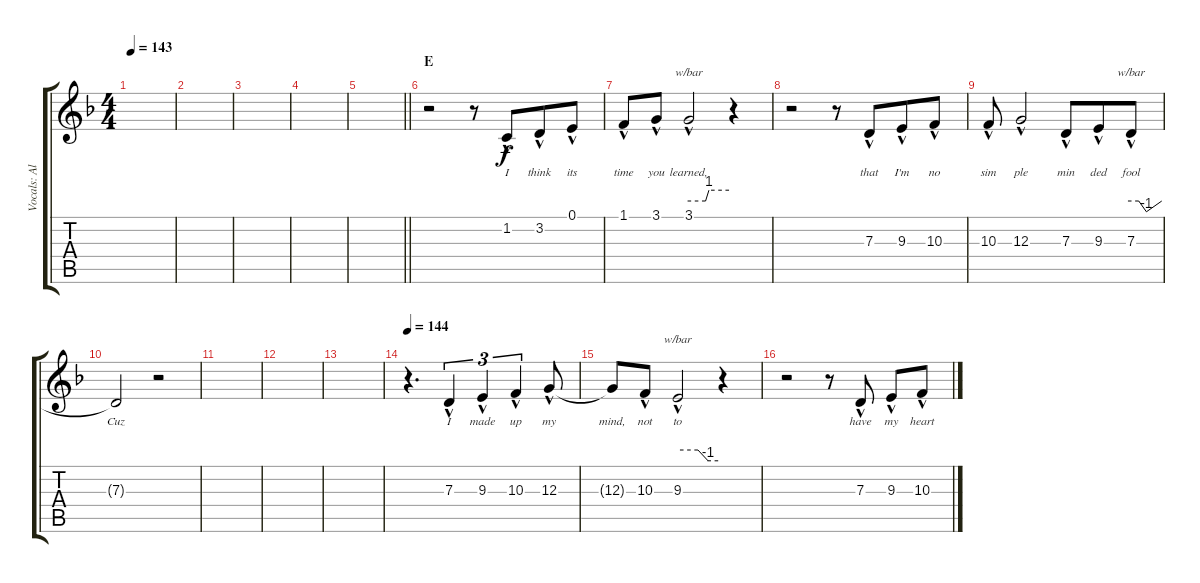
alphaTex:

\track ("Vocals: Aldo" "Vocals: Al") {instrument lead2sawtooth}
\staff {score tabs}
\tuning (E4 B3 G3 D3 A2 E2) {hide}
\ts (4 4)
\tempo 143
\clef g2
\ks f
|
|
|
|
\barLineRight lightlight
|
\section ("" "E")
r.2 r.8 1.2{hac}.8{lyrics (0 "I") lyrics (1 "") lyrics (2 "") lyrics (3 "") lyrics (4 "") beam merge} 3.2{hac}.8{lyrics (0 "think") lyrics (1 "") lyrics (2 "") lyrics (3 "") lyrics (4 "") beam merge} 0.1{hac}.8{lyrics (0 "its") lyrics (1 "") lyrics (2 "") lyrics (3 "") lyrics (4 "")} |
1.1{hac}.8{lyrics (0 "time") lyrics (1 "") lyrics (2 "") lyrics (3 "") lyrics (4 "")} 3.1{hac}.8{lyrics (0 "you") lyrics (1 "") lyrics (2 "") lyrics (3 "") lyrics (4 "")} 3.1{hac}.2{tbe (custom default 0 0 25 0 30 4 60 4) lyrics (0 "learned,") lyrics (1 "") lyrics (2 "") lyrics (3 "") lyrics (4 "")} r.4 |
r.2 r.8 7.3{hac}.8{lyrics (0 "that") lyrics (1 "") lyrics (2 "") lyrics (3 "") lyrics (4 "") beam merge} 9.3{hac}.8{lyrics (0 "I'm") lyrics (1 "") lyrics (2 "") lyrics (3 "") lyrics (4 "")} 10.3{hac}.8{lyrics (0 "no") lyrics (1 "") lyrics (2 "") lyrics (3 "") lyrics (4 "")} |
10.3{hac}.8{lyrics (0 "sim") lyrics (1 "") lyrics (2 "") lyrics (3 "") lyrics (4 "")} 12.3{hac}.2{lyrics (0 "ple") lyrics (1 "") lyrics (2 "") lyrics (3 "") lyrics (4 "")} 7.3{hac}.8{lyrics (0 "min") lyrics (1 "") lyrics (2 "") lyrics (3 "") lyrics (4 "") beam merge} 9.3{hac}.8{lyrics (0 "ded") lyrics (1 "") lyrics (2 "") lyrics (3 "") lyrics (4 "")} 7.3{hac}.8{tbe (custom default 0 0 15 0 30 -4 60 0) lyrics (0 "fool") lyrics (1 "") lyrics (2 "") lyrics (3 "") lyrics (4 "")} |
7.3{t}.2{lyrics (0 "Cuz") lyrics (1 "") lyrics (2 "") lyrics (3 "") lyrics (4 "")} r.2 |
|
|
|
\tempo 144
r.4{d} 7.3{hac}.4{tu (3 2) lyrics (0 "I") lyrics (1 "") lyrics (2 "") lyrics (3 "") lyrics (4 "")} 9.3{hac}.4{tu (3 2) lyrics (0 "made") lyrics (1 "") lyrics (2 "") lyrics (3 "") lyrics (4 "")} 10.3{hac}.4{tu (3 2) lyrics (0 "up") lyrics (1 "") lyrics (2 "") lyrics (3 "") lyrics (4 "")} 12.3{hac}.8{lyrics (0 "my") lyrics (1 "") lyrics (2 "") lyrics (3 "") lyrics (4 "")} |
12.3{t}.8{lyrics (0 "mind,") lyrics (1 "") lyrics (2 "") lyrics (3 "") lyrics (4 "")} 10.3{hac}.8{lyrics (0 "not") lyrics (1 "") lyrics (2 "") lyrics (3 "") lyrics (4 "")} 9.3{hac}.2{tbe (custom default 0 0 30 0 45 -4 60 -4) lyrics (0 "to") lyrics (1 "") lyrics (2 "") lyrics (3 "") lyrics (4 "")} r.4 |
r.2 r.8 7.3{hac}.8{lyrics (0 "have") lyrics (1 "") lyrics (2 "") lyrics (3 "") lyrics (4 "")} 9.3{hac}.8{lyrics (0 "my") lyrics (1 "") lyrics (2 "") lyrics (3 "") lyrics (4 "")} 10.3{hac}.8{lyrics (0 "heart") lyrics (1 "") lyrics (2 "") lyrics (3 "") lyrics (4 "")}
